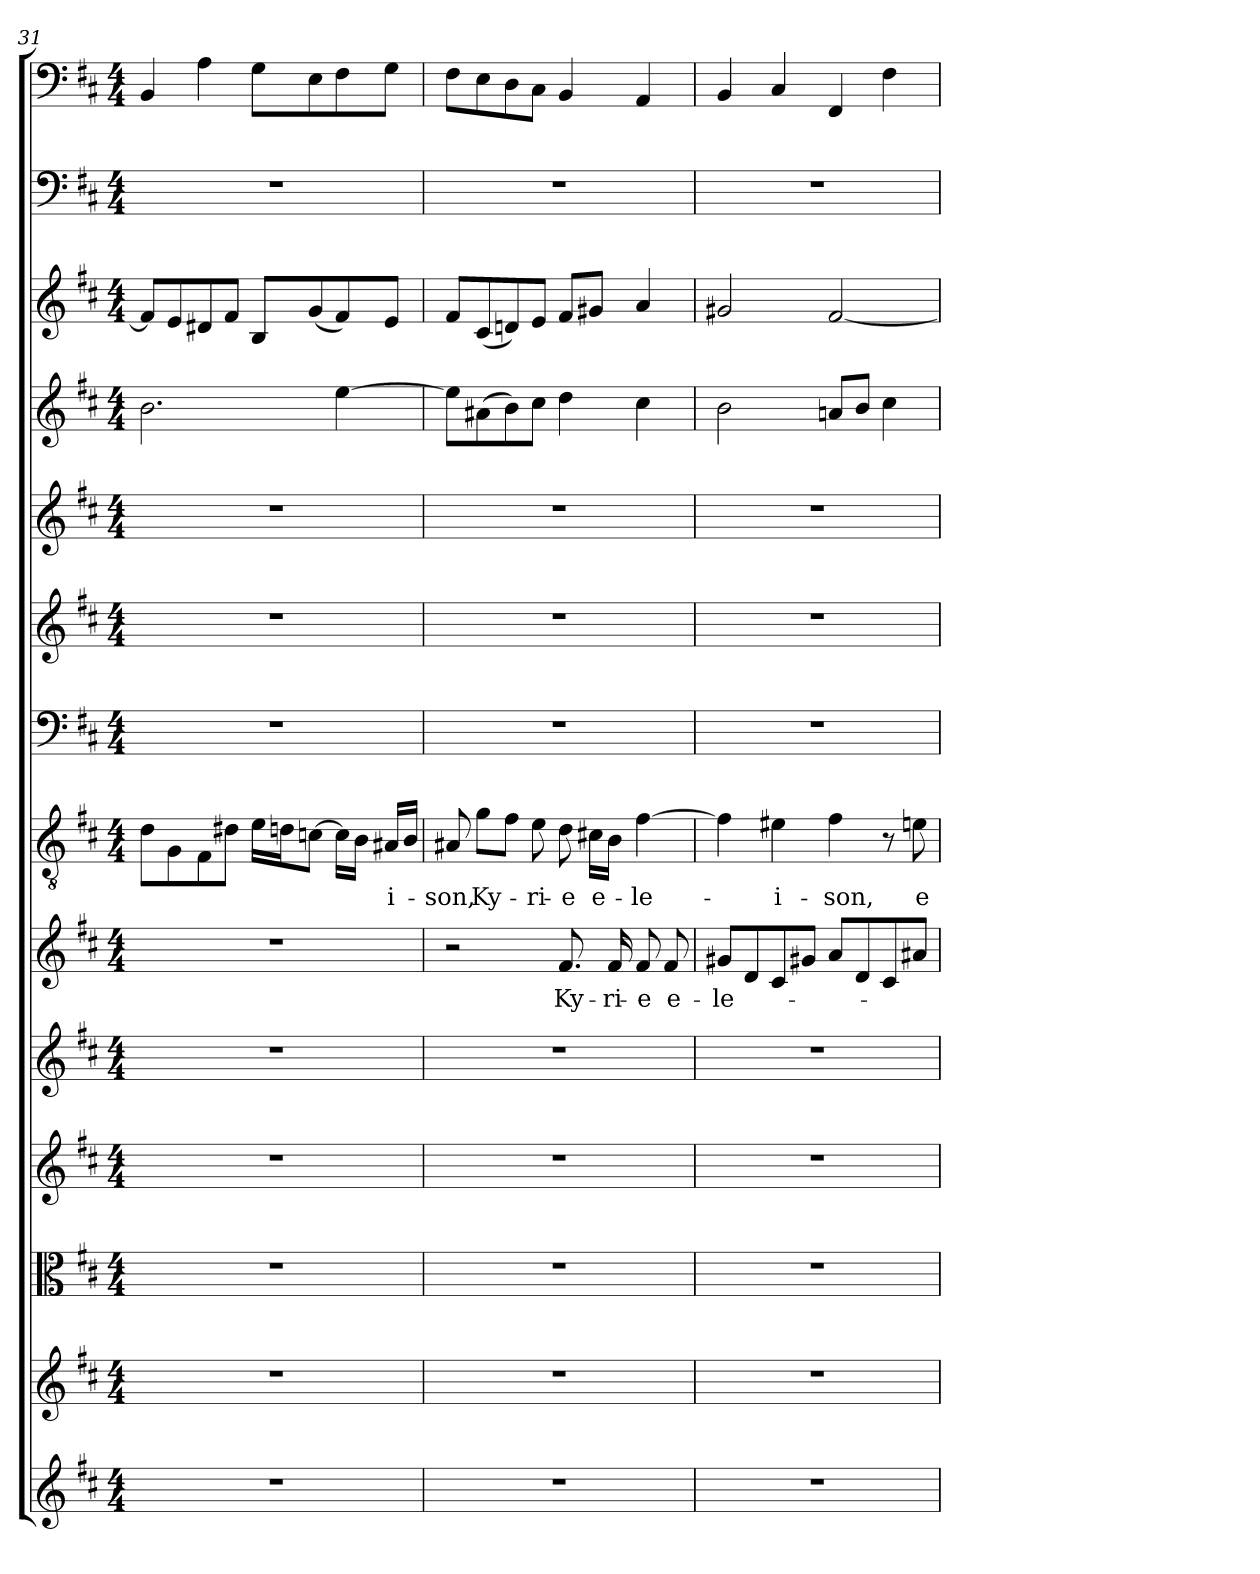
**kern	**kern	**kern	**kern	**kern	**kern	**text	**kern	**text	**kern	**kern	**kern	**kern	**kern	**kern	**kern
*part14	*part13	*part12	*part11	*part10	*part9	*part9	*part8	*part8	*part7	*part6	*part5	*part4	*part3	*part2	*part1
*staff14	*staff13	*staff12	*staff11	*staff10	*staff9	*staff9	*staff8	*staff8	*staff7	*staff6	*staff5	*staff4	*staff3	*staff2	*staff1
*clefG2	*clefG2	*clefC3	*clefG2	*clefG2	*clefG2	*	*clefGv2	*	*clefF4	*clefG2	*clefG2	*clefG2	*clefG2	*clefF4	*clefF4
*k[f#c#]	*k[f#c#]	*k[f#c#]	*k[f#c#]	*k[f#c#]	*k[f#c#]	*	*k[f#c#]	*	*k[f#c#]	*k[f#c#]	*k[f#c#]	*k[f#c#]	*k[f#c#]	*k[f#c#]	*k[f#c#]
*b:	*b:	*b:	*b:	*b:	*b:	*	*b:	*	*b:	*b:	*b:	*b:	*b:	*b:	*b:
*M4/4	*M4/4	*M4/4	*M4/4	*M4/4	*M4/4	*	*M4/4	*	*M4/4	*M4/4	*M4/4	*M4/4	*M4/4	*M4/4	*M4/4
=31	=31	=31	=31	=31	=31	=31	=31	=31	=31	=31	=31	=31	=31	=31	=31
1r	1r	1r	1r	1r	1r	.	8d\L	.	1r	1r	1r	2.b\	8f#/L]	1r	4BB/
.	.	.	.	.	.	.	8G\	.	.	.	.	.	8e/	.	.
.	.	.	.	.	.	.	8F#\	.	.	.	.	.	8d#X/	.	4A\
.	.	.	.	.	.	.	8d#X\J	.	.	.	.	.	8f#/J	.	.
.	.	.	.	.	.	.	16e\LL	.	.	.	.	.	8B/L	.	8G\L
.	.	.	.	.	.	.	16dn\J	.	.	.	.	.	.	.	.
.	.	.	.	.	.	.	[8cn\J	.	.	.	.	.	(8g/	.	8E\
.	.	.	.	.	.	.	16c\LL]	.	.	.	.	[4ee\	8f#/)	.	8F#\
.	.	.	.	.	.	.	16B\JJ	.	.	.	.	.	.	.	.
.	.	.	.	.	.	.	16A#X/LL	-i-	.	.	.	.	8e/J	.	8G\J
.	.	.	.	.	.	.	16B/JJ	.	.	.	.	.	.	.	.
=32	=32	=32	=32	=32	=32	=32	=32	=32	=32	=32	=32	=32	=32	=32	=32
1r	1r	1r	1r	1r	2r	.	8A#X/	-son,	1r	1r	1r	8ee\L]	8f#/L	1r	8F#\L
.	.	.	.	.	.	.	8g\L	Ky-	.	.	.	(8a#X\	(8c#/	.	8E\
.	.	.	.	.	.	.	8f#\J	.	.	.	.	8b\)	8dn/)	.	8D\
.	.	.	.	.	.	.	8e\	-ri-	.	.	.	8cc#\J	8e/J	.	8C#\J
.	.	.	.	.	8.f#/	Ky-	8d\	-e	.	.	.	4dd\	8f#/L	.	4BB/
.	.	.	.	.	.	.	16c#X\LL	e-	.	.	.	.	8g#X/J	.	.
.	.	.	.	.	16f#/	-ri-	16B\JJ	.	.	.	.	.	.	.	.
.	.	.	.	.	8f#/	-e	[4f#\	-le-	.	.	.	4cc#\	4a/	.	4AA/
.	.	.	.	.	8f#/	e-	.	.	.	.	.	.	.	.	.
=33	=33	=33	=33	=33	=33	=33	=33	=33	=33	=33	=33	=33	=33	=33	=33
1r	1r	1r	1r	1r	8g#X/L	-le-	4f#\]	.	1r	1r	1r	2b\	2g#X/	1r	4BB/
.	.	.	.	.	8d/	.	.	.	.	.	.	.	.	.	.
.	.	.	.	.	8c#/	.	4e#X\	-i-	.	.	.	.	.	.	4C#/
.	.	.	.	.	8g#X/J	.	.	.	.	.	.	.	.	.	.
.	.	.	.	.	8a/L	.	4f#\	-son,	.	.	.	8an/L	[2f#/	.	4FF#/
.	.	.	.	.	8d/	.	.	.	.	.	.	8b/J	.	.	.
.	.	.	.	.	8c#/	.	8r	.	.	.	.	4cc#\	.	.	4F#\
.	.	.	.	.	8a#X/J	.	8en\	e-	.	.	.	.	.	.	.
=	=	=	=	=	=	=	=	=	=	=	=	=	=	=	=
*-	*-	*-	*-	*-	*-	*-	*-	*-	*-	*-	*-	*-	*-	*-	*-
